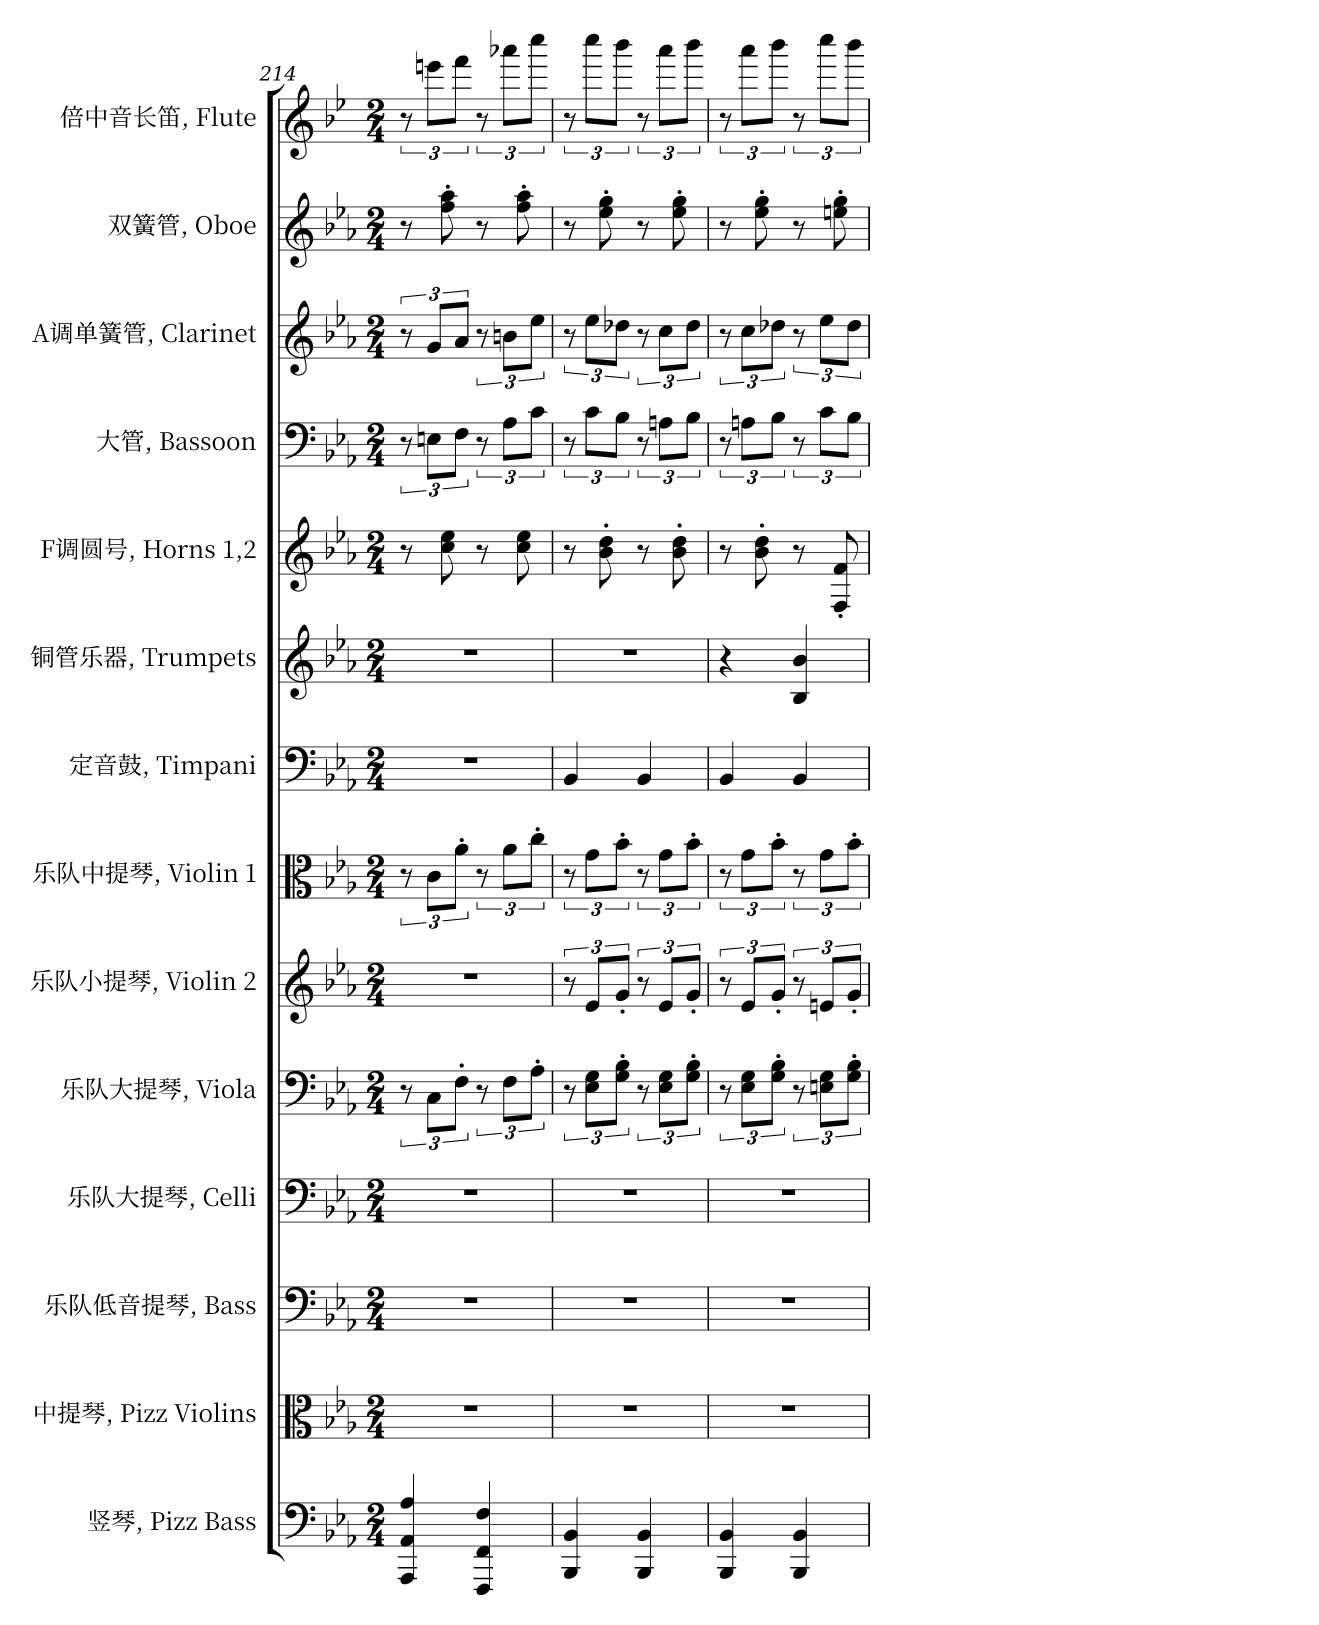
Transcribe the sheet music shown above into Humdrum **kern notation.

**kern	**kern	**kern	**kern	**kern	**kern	**kern	**kern	**kern	**kern	**kern	**kern	**kern	**kern
*part14	*part13	*part12	*part11	*part10	*part9	*part8	*part7	*part6	*part5	*part4	*part3	*part2	*part1
*staff14	*staff13	*staff12	*staff11	*staff10	*staff9	*staff8	*staff7	*staff6	*staff5	*staff4	*staff3	*staff2	*staff1
*I"竖琴, Pizz Bass	*I"中提琴, Pizz Violins	*I"乐队低音提琴, Bass	*I"乐队大提琴, Celli	*I"乐队大提琴, Viola	*I"乐队小提琴, Violin 2	*I"乐队中提琴, Violin 1	*I"定音鼓, Timpani	*I"铜管乐器, Trumpets	*I"F调圆号, Horns 1,2	*I"大管, Bassoon	*I"A调单簧管, Clarinet	*I"双簧管, Oboe	*I"倍中音长笛, Flute
*	*	*	*	*	*	*	*I'Timp.	*	*I'F Hn.	*I'Bsn.	*I'A Cl.	*I'Ob.	*
!!LO:PB:g=z
*clefF4	*clefC3	*clefF4	*clefF4	*clefF4	*clefG2	*clefC3	*clefF4	*clefG2	*clefG2	*clefF4	*clefG2	*clefG2	*clefG2
*	*	*ITrd7c12	*	*	*	*	*	*	*ITrd4c7	*	*ITrd2c3	*	*ITrd10c17
*k[b-e-a-]	*k[b-e-a-]	*k[b-e-a-]	*k[b-e-a-]	*k[b-e-a-]	*k[b-e-a-]	*k[b-e-a-]	*k[b-e-a-]	*k[b-e-a-]	*k[b-e-a-d-]	*k[b-e-a-]	*k[]	*k[b-e-a-]	*k[b-e-]
*M2/4	*M2/4	*M2/4	*M2/4	*M2/4	*M2/4	*M2/4	*M2/4	*M2/4	*M2/4	*M2/4	*M2/4	*M2/4	*M2/4
=214	=214	=214	=214	=214	=214	=214	=214	=214	=214	=214	=214	=214	=214
4AAA-/ 4AA-/ 4A-/	2r	2r	2r	12r	2r	12r	2r	2r	8r	12r	12r	8r	12r
.	.	.	.	12C\L	.	12c\L	.	.	.	12En\L	12e/L	.	12een\L
.	.	.	.	.	.	.	.	.	8f\ 8a-\	.	.	8ff\' 8aa-\'	.
.	.	.	.	12F'\J	.	12a-'\J	.	.	.	12F\J	12f/J	.	12ff\J
4FFF/ 4FF/ 4F/	.	.	.	12r	.	12r	.	.	8r	12r	12r	8r	12r
.	.	.	.	12F\L	.	12a-\L	.	.	.	12A-\L	12g#X\L	.	12aa-X\L
.	.	.	.	.	.	.	.	.	8f\ 8a-\	.	.	8ff\' 8aa-\'	.
.	.	.	.	12A-'\J	.	12cc'\J	.	.	.	12c\J	12cc\J	.	12ccc\J
=215	=215	=215	=215	=215	=215	=215	=215	=215	=215	=215	=215	=215	=215
4BBB-/ 4BB-/	2r	2r	2r	12r	12r	12r	4BB-/	2r	8r	12r	12r	8r	12r
.	.	.	.	12E-\ 12G\L	12e-/L	12g\L	.	.	.	12c\L	12cc\L	.	12ccc\L
.	.	.	.	.	.	.	.	.	8e-\' 8g\'	.	.	8ee-\' 8gg\'	.
.	.	.	.	12G\' 12B-\'J	12g'/J	12b-'\J	.	.	.	12B-\J	12b-X\J	.	12bb-\J
4BBB-/ 4BB-/	.	.	.	12r	12r	12r	4BB-/	.	8r	12r	12r	8r	12r
.	.	.	.	12E-\ 12G\L	12e-/L	12g\L	.	.	.	12An\L	12a\L	.	12aa\L
.	.	.	.	.	.	.	.	.	8e-\' 8g\'	.	.	8ee-\' 8gg\'	.
.	.	.	.	12G\' 12B-\'J	12g'/J	12b-'\J	.	.	.	12B-\J	12b-\J	.	12bb-\J
=216	=216	=216	=216	=216	=216	=216	=216	=216	=216	=216	=216	=216	=216
4BBB-/ 4BB-/	2r	2r	2r	12r	12r	12r	4BB-/	4r	8r	12r	12r	8r	12r
.	.	.	.	12E-\ 12G\L	12e-/L	12g\L	.	.	.	12An\L	12a\L	.	12aa\L
.	.	.	.	.	.	.	.	.	8e-\' 8g\'	.	.	8ee-\' 8gg\'	.
.	.	.	.	12G\' 12B-\'J	12g'/J	12b-'\J	.	.	.	12B-\J	12b-X\J	.	12bb-\J
4BBB-/ 4BB-/	.	.	.	12r	12r	12r	4BB-/	4B-/ 4b-/	8r	12r	12r	8r	12r
.	.	.	.	12En\ 12G\L	12en/L	12g\L	.	.	.	12c\L	12cc\L	.	12ccc\L
.	.	.	.	.	.	.	.	.	8BB-/' 8B-/'	.	.	8een\' 8gg\'	.
.	.	.	.	12G\' 12B-\'J	12g'/J	12b-'\J	.	.	.	12B-\J	12b-\J	.	12bb-\J
=	=	=	=	=	=	=	=	=	=	=	=	=	=
*-	*-	*-	*-	*-	*-	*-	*-	*-	*-	*-	*-	*-	*-
